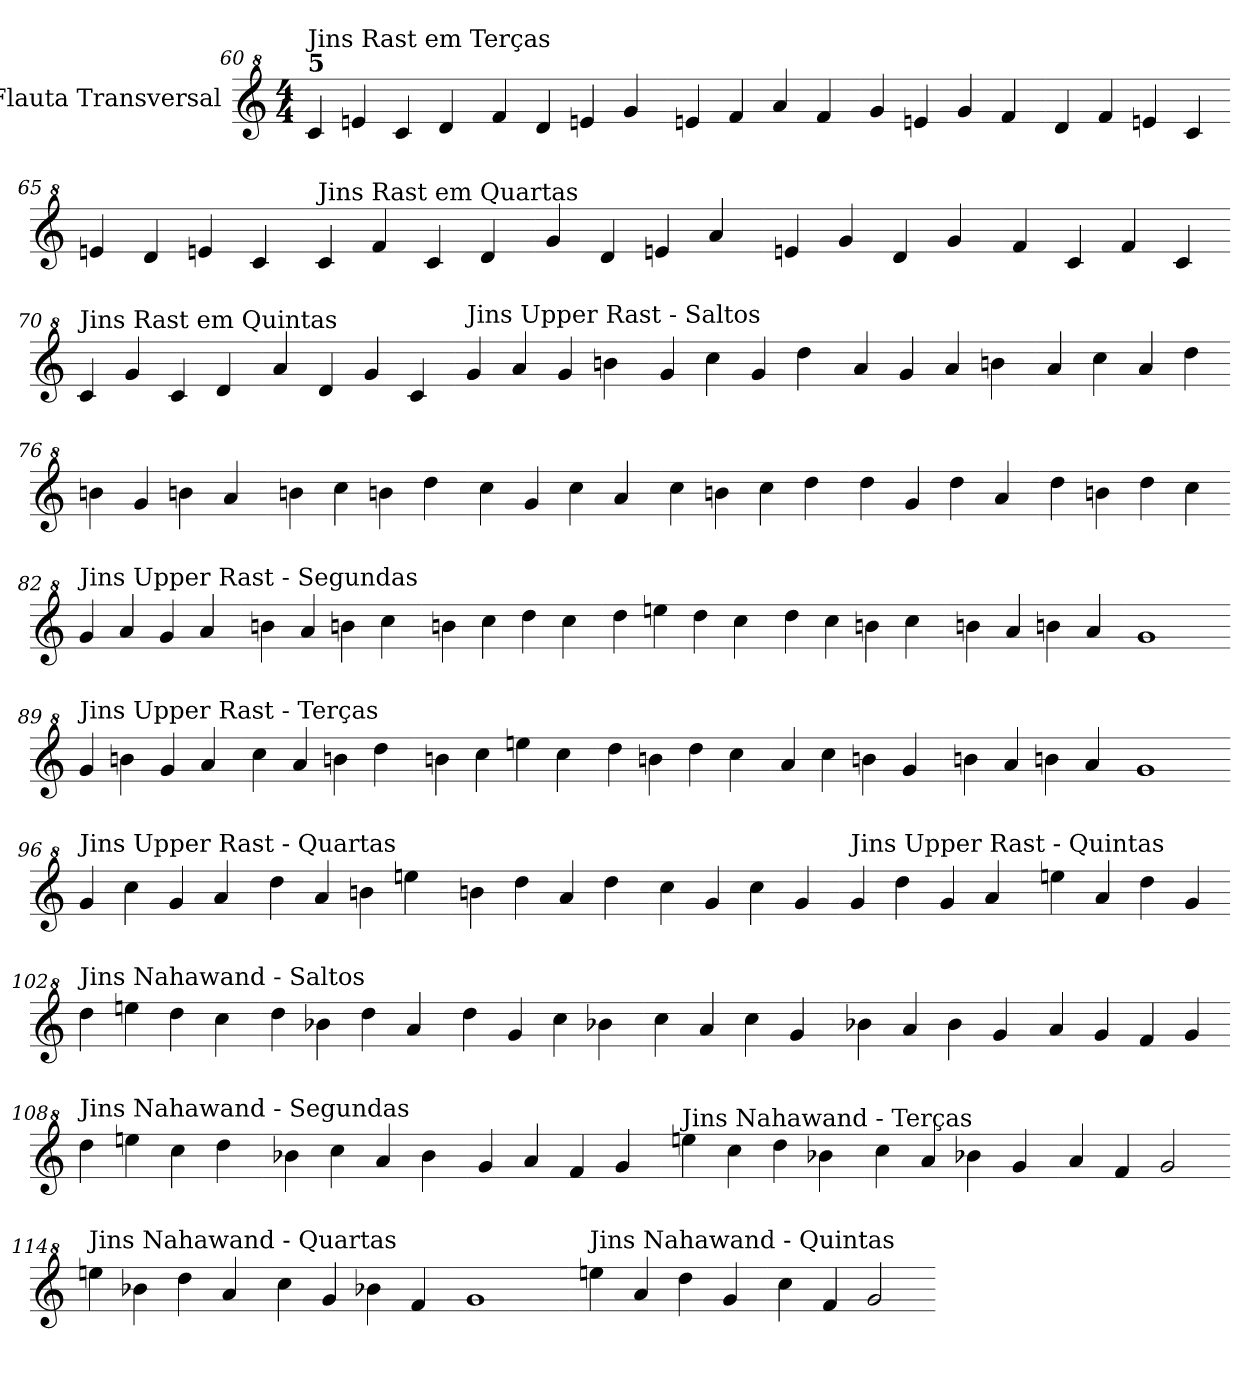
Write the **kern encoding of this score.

**kern
*part1
*staff1
*I"Flauta Transversal
*I'Fl.
!!LO:LB:g=z
*clefG^2
*k[]
*M4/4
=60
!LO:TX:a:B:t=5
!LO:TX:a:t=Jins Rast em Terças
4cc/
4een/
4cc/
4dd/
=61-
4ff/
4dd/
4een/
4gg/
=62-
4een/
4ff/
4aa/
4ff/
=63-
4gg/
4een/
4gg/
4ff/
=64-
4dd/
4ff/
4een/
4cc/
=65-
4een/
4dd/
4een/
4cc/
!!LO:LB:g=z
=66-
!LO:TX:a:t=Jins Rast em Quartas
4cc/
4ff/
4cc/
4dd/
=67-
4gg/
4dd/
4een/
4aa/
=68-
4een/
4gg/
4dd/
4gg/
=69-
4ff/
4cc/
4ff/
4cc/
=70-
!LO:TX:a:t=Jins Rast em Quintas
4cc/
4gg/
4cc/
4dd/
=71-
4aa/
4dd/
4gg/
4cc/
!!LO:PB:g=z
=72-
!LO:TX:a:t=Jins Upper Rast - Saltos
4gg/
4aa/
4gg/
4bbn\
=73-
4gg/
4ccc\
4gg/
4ddd\
=74-
4aa/
4gg/
4aa/
4bbn\
=75-
4aa/
4ccc\
4aa/
4ddd\
=76-
4bbn\
4gg/
4bbn\
4aa/
=77-
4bbn\
4ccc\
4bbn\
4ddd\
!!LO:LB:g=z
=78-
4ccc\
4gg/
4ccc\
4aa/
=79-
4ccc\
4bbn\
4ccc\
4ddd\
=80-
4ddd\
4gg/
4ddd\
4aa/
=81-
4ddd\
4bbn\
4ddd\
4ccc\
!!LO:LB:g=z
=82-
!LO:TX:a:t=Jins Upper Rast - Segundas
4gg/
4aa/
4gg/
4aa/
=83-
4bbn\
4aa/
4bbn\
4ccc\
=84-
4bbn\
4ccc\
4ddd\
4ccc\
=85-
4ddd\
4eeen\
4ddd\
4ccc\
=86-
4ddd\
4ccc\
4bbn\
4ccc\
=87-
4bbn\
4aa/
4bbn\
4aa/
=88-
1gg
!!LO:LB:g=z
=89-
!LO:TX:a:t=Jins Upper Rast - Terças
4gg/
4bbn\
4gg/
4aa/
=90-
4ccc\
4aa/
4bbn\
4ddd\
=91-
4bbn\
4ccc\
4eeen\
4ccc\
=92-
4ddd\
4bbn\
4ddd\
4ccc\
=93-
4aa/
4ccc\
4bbn\
4gg/
=94-
4bbn\
4aa/
4bbn\
4aa/
=95-
1gg
!!LO:LB:g=z
=96-
!LO:TX:a:t=Jins Upper Rast - Quartas
4gg/
4ccc\
4gg/
4aa/
=97-
4ddd\
4aa/
4bbn\
4eeen\
=98-
4bbn\
4ddd\
4aa/
4ddd\
=99-
4ccc\
4gg/
4ccc\
4gg/
=100-
!LO:TX:a:t=Jins Upper Rast - Quintas
4gg/
4ddd\
4gg/
4aa/
=101-
4eeen\
4aa/
4ddd\
4gg/
!!LO:LB:g=z
=102-
!LO:TX:a:t=Jins Nahawand - Saltos
4ddd\
4eeen\
4ddd\
4ccc\
=103-
4ddd\
4bb-X\
4ddd\
4aa/
=104-
4ddd\
4gg/
4ccc\
4bb-X\
=105-
4ccc\
4aa/
4ccc\
4gg/
=106-
4bb-X\
4aa/
4bb-\
4gg/
=107-
4aa/
4gg/
4ff/
4gg/
!!LO:LB:g=z
=108-
!LO:TX:a:t=Jins Nahawand - Segundas
4ddd\
4eeen\
4ccc\
4ddd\
=109-
4bb-X\
4ccc\
4aa/
4bb-\
=110-
4gg/
4aa/
4ff/
4gg/
=111-
!LO:TX:a:t=Jins Nahawand - Terças
4eeen\
4ccc\
4ddd\
4bb-X\
=112-
4ccc\
4aa/
4bb-X\
4gg/
=113-
4aa/
4ff/
2gg/
!!LO:LB:g=z
=114-
!LO:TX:a:t=Jins Nahawand - Quartas
4eeen\
4bb-X\
4ddd\
4aa/
=115-
4ccc\
4gg/
4bb-X\
4ff/
=116-
1gg
=117-
!LO:TX:a:t=Jins Nahawand - Quintas
4eeen\
4aa/
4ddd\
4gg/
=118-
4ccc\
4ff/
2gg/
=-
*-
